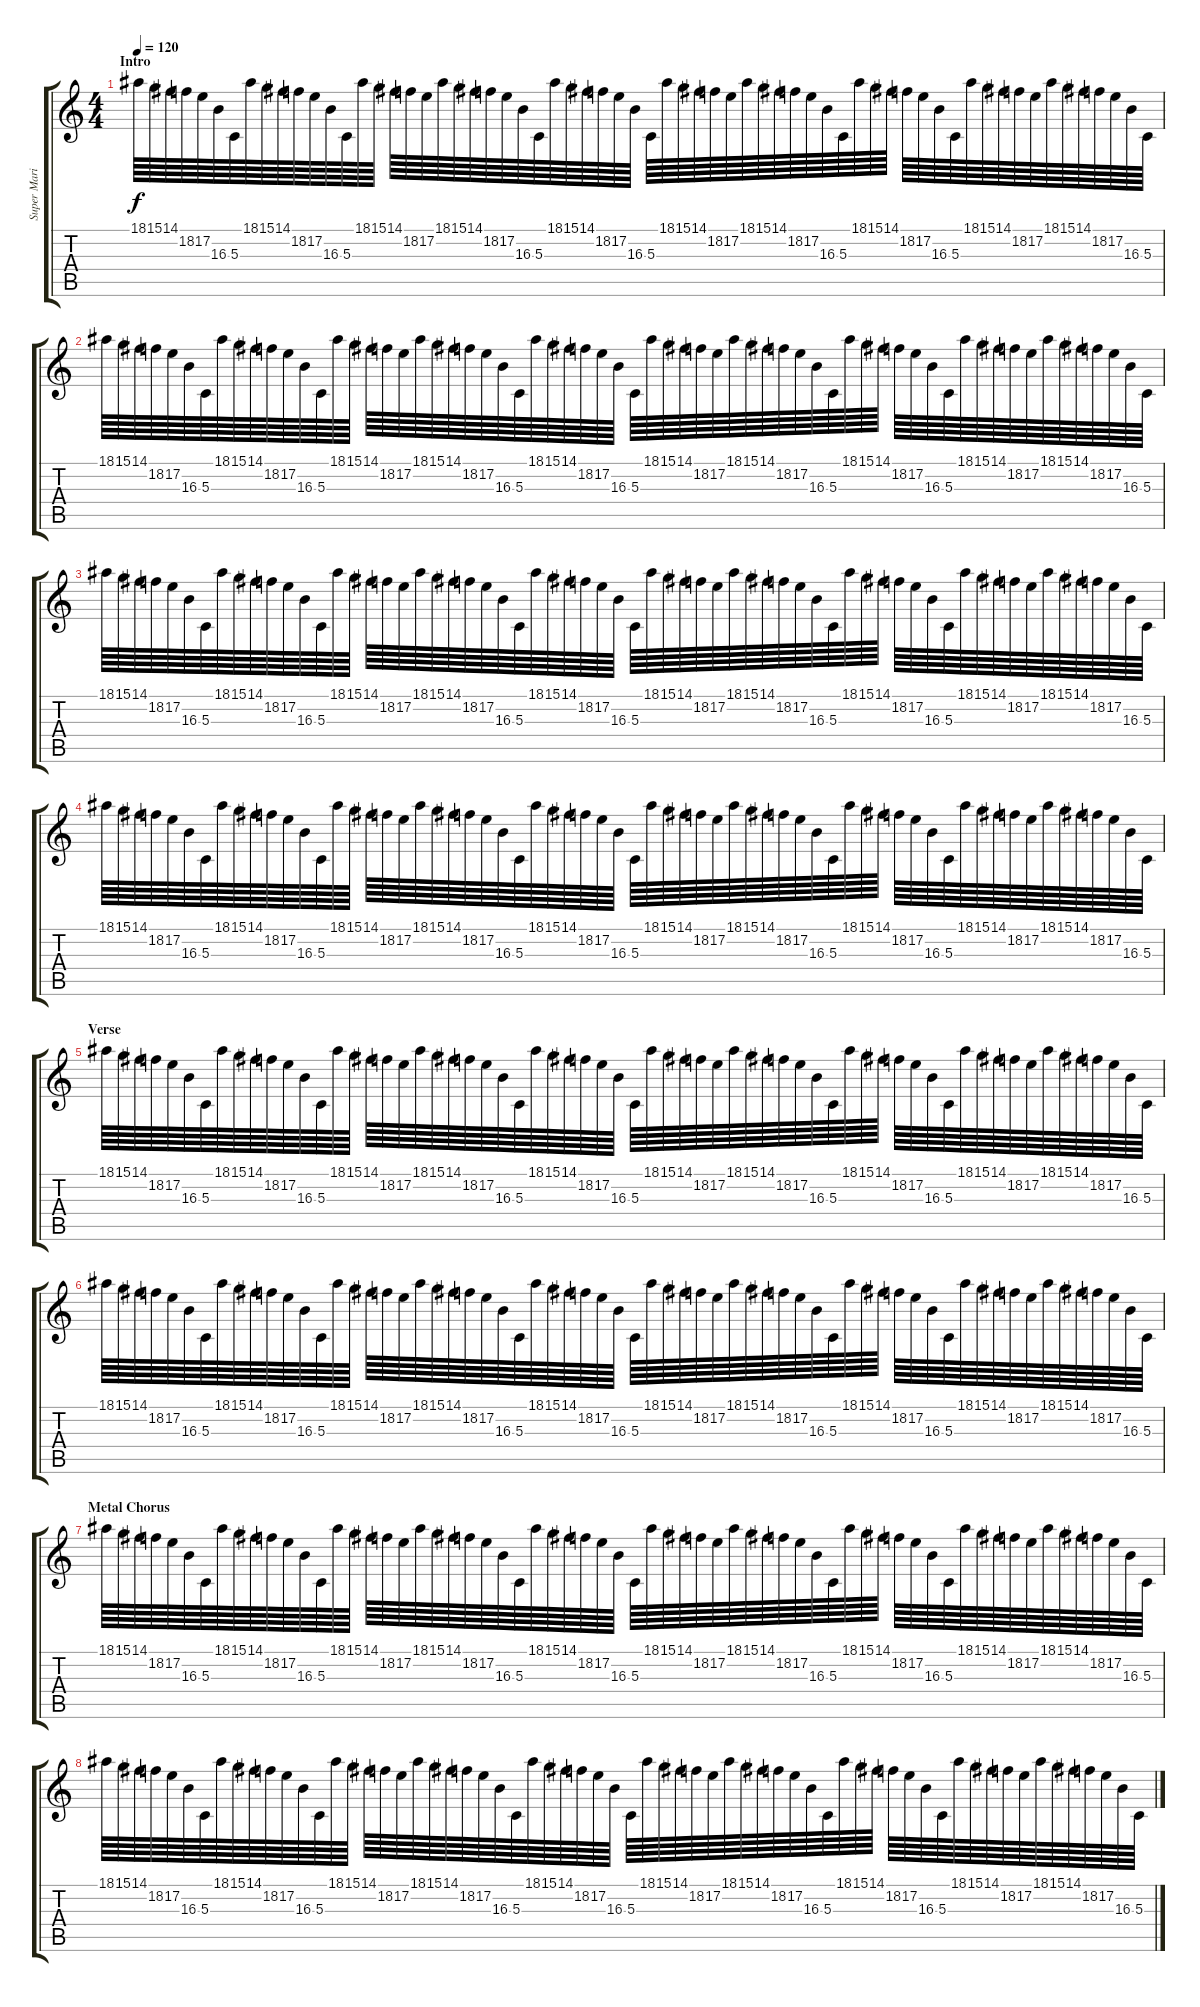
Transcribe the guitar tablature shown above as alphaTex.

\track ("Super Mario Bros Jumping" "Super Mari") {instrument stringensemble1}
\staff {score tabs}
\tuning (E4 B3 G3 D3 A2 E2) {hide}
\ts (4 4)
\section ("" "Intro")
\tempo 120
\clef g2
\ks c
18.1.64{dy f instrument stringensemble1} 15.1.64 14.1.64 18.2.64 17.2.64 16.3.64 5.3.64 18.1.64 15.1.64 14.1.64 18.2.64 17.2.64 16.3.64 5.3.64 18.1.64 15.1.64 14.1.64 18.2.64 17.2.64 18.1.64 15.1.64 14.1.64 18.2.64 17.2.64 16.3.64 5.3.64 18.1.64 15.1.64 14.1.64 18.2.64 17.2.64 16.3.64 5.3.64 18.1.64 15.1.64 14.1.64 18.2.64 17.2.64 18.1.64 15.1.64 14.1.64 18.2.64 17.2.64 16.3.64 5.3.64 18.1.64 15.1.64 14.1.64 18.2.64 17.2.64 16.3.64 5.3.64 18.1.64 15.1.64 14.1.64 18.2.64 17.2.64 18.1.64 15.1.64 14.1.64 18.2.64 17.2.64 16.3.64 5.3.64 |
18.1.64 15.1.64 14.1.64 18.2.64 17.2.64 16.3.64 5.3.64 18.1.64 15.1.64 14.1.64 18.2.64 17.2.64 16.3.64 5.3.64 18.1.64 15.1.64 14.1.64 18.2.64 17.2.64 18.1.64 15.1.64 14.1.64 18.2.64 17.2.64 16.3.64 5.3.64 18.1.64 15.1.64 14.1.64 18.2.64 17.2.64 16.3.64 5.3.64 18.1.64 15.1.64 14.1.64 18.2.64 17.2.64 18.1.64 15.1.64 14.1.64 18.2.64 17.2.64 16.3.64 5.3.64 18.1.64 15.1.64 14.1.64 18.2.64 17.2.64 16.3.64 5.3.64 18.1.64 15.1.64 14.1.64 18.2.64 17.2.64 18.1.64 15.1.64 14.1.64 18.2.64 17.2.64 16.3.64 5.3.64 |
18.1.64 15.1.64 14.1.64 18.2.64 17.2.64 16.3.64 5.3.64 18.1.64 15.1.64 14.1.64 18.2.64 17.2.64 16.3.64 5.3.64 18.1.64 15.1.64 14.1.64 18.2.64 17.2.64 18.1.64 15.1.64 14.1.64 18.2.64 17.2.64 16.3.64 5.3.64 18.1.64 15.1.64 14.1.64 18.2.64 17.2.64 16.3.64 5.3.64 18.1.64 15.1.64 14.1.64 18.2.64 17.2.64 18.1.64 15.1.64 14.1.64 18.2.64 17.2.64 16.3.64 5.3.64 18.1.64 15.1.64 14.1.64 18.2.64 17.2.64 16.3.64 5.3.64 18.1.64 15.1.64 14.1.64 18.2.64 17.2.64 18.1.64 15.1.64 14.1.64 18.2.64 17.2.64 16.3.64 5.3.64 |
18.1.64 15.1.64 14.1.64 18.2.64 17.2.64 16.3.64 5.3.64 18.1.64 15.1.64 14.1.64 18.2.64 17.2.64 16.3.64 5.3.64 18.1.64 15.1.64 14.1.64 18.2.64 17.2.64 18.1.64 15.1.64 14.1.64 18.2.64 17.2.64 16.3.64 5.3.64 18.1.64 15.1.64 14.1.64 18.2.64 17.2.64 16.3.64 5.3.64 18.1.64 15.1.64 14.1.64 18.2.64 17.2.64 18.1.64 15.1.64 14.1.64 18.2.64 17.2.64 16.3.64 5.3.64 18.1.64 15.1.64 14.1.64 18.2.64 17.2.64 16.3.64 5.3.64 18.1.64 15.1.64 14.1.64 18.2.64 17.2.64 18.1.64 15.1.64 14.1.64 18.2.64 17.2.64 16.3.64 5.3.64 |
\section ("" "Verse")
18.1.64 15.1.64 14.1.64 18.2.64 17.2.64 16.3.64 5.3.64 18.1.64 15.1.64 14.1.64 18.2.64 17.2.64 16.3.64 5.3.64 18.1.64 15.1.64 14.1.64 18.2.64 17.2.64 18.1.64 15.1.64 14.1.64 18.2.64 17.2.64 16.3.64 5.3.64 18.1.64 15.1.64 14.1.64 18.2.64 17.2.64 16.3.64 5.3.64 18.1.64 15.1.64 14.1.64 18.2.64 17.2.64 18.1.64 15.1.64 14.1.64 18.2.64 17.2.64 16.3.64 5.3.64 18.1.64 15.1.64 14.1.64 18.2.64 17.2.64 16.3.64 5.3.64 18.1.64 15.1.64 14.1.64 18.2.64 17.2.64 18.1.64 15.1.64 14.1.64 18.2.64 17.2.64 16.3.64 5.3.64 |
18.1.64 15.1.64 14.1.64 18.2.64 17.2.64 16.3.64 5.3.64 18.1.64 15.1.64 14.1.64 18.2.64 17.2.64 16.3.64 5.3.64 18.1.64 15.1.64 14.1.64 18.2.64 17.2.64 18.1.64 15.1.64 14.1.64 18.2.64 17.2.64 16.3.64 5.3.64 18.1.64 15.1.64 14.1.64 18.2.64 17.2.64 16.3.64 5.3.64 18.1.64 15.1.64 14.1.64 18.2.64 17.2.64 18.1.64 15.1.64 14.1.64 18.2.64 17.2.64 16.3.64 5.3.64 18.1.64 15.1.64 14.1.64 18.2.64 17.2.64 16.3.64 5.3.64 18.1.64 15.1.64 14.1.64 18.2.64 17.2.64 18.1.64 15.1.64 14.1.64 18.2.64 17.2.64 16.3.64 5.3.64 |
\section ("" "Metal Chorus")
18.1.64 15.1.64 14.1.64 18.2.64 17.2.64 16.3.64 5.3.64 18.1.64 15.1.64 14.1.64 18.2.64 17.2.64 16.3.64 5.3.64 18.1.64 15.1.64 14.1.64 18.2.64 17.2.64 18.1.64 15.1.64 14.1.64 18.2.64 17.2.64 16.3.64 5.3.64 18.1.64 15.1.64 14.1.64 18.2.64 17.2.64 16.3.64 5.3.64 18.1.64 15.1.64 14.1.64 18.2.64 17.2.64 18.1.64 15.1.64 14.1.64 18.2.64 17.2.64 16.3.64 5.3.64 18.1.64 15.1.64 14.1.64 18.2.64 17.2.64 16.3.64 5.3.64 18.1.64 15.1.64 14.1.64 18.2.64 17.2.64 18.1.64 15.1.64 14.1.64 18.2.64 17.2.64 16.3.64 5.3.64 |
18.1.64 15.1.64 14.1.64 18.2.64 17.2.64 16.3.64 5.3.64 18.1.64 15.1.64 14.1.64 18.2.64 17.2.64 16.3.64 5.3.64 18.1.64 15.1.64 14.1.64 18.2.64 17.2.64 18.1.64 15.1.64 14.1.64 18.2.64 17.2.64 16.3.64 5.3.64 18.1.64 15.1.64 14.1.64 18.2.64 17.2.64 16.3.64 5.3.64 18.1.64 15.1.64 14.1.64 18.2.64 17.2.64 18.1.64 15.1.64 14.1.64 18.2.64 17.2.64 16.3.64 5.3.64 18.1.64 15.1.64 14.1.64 18.2.64 17.2.64 16.3.64 5.3.64 18.1.64 15.1.64 14.1.64 18.2.64 17.2.64 18.1.64 15.1.64 14.1.64 18.2.64 17.2.64 16.3.64 5.3.64
